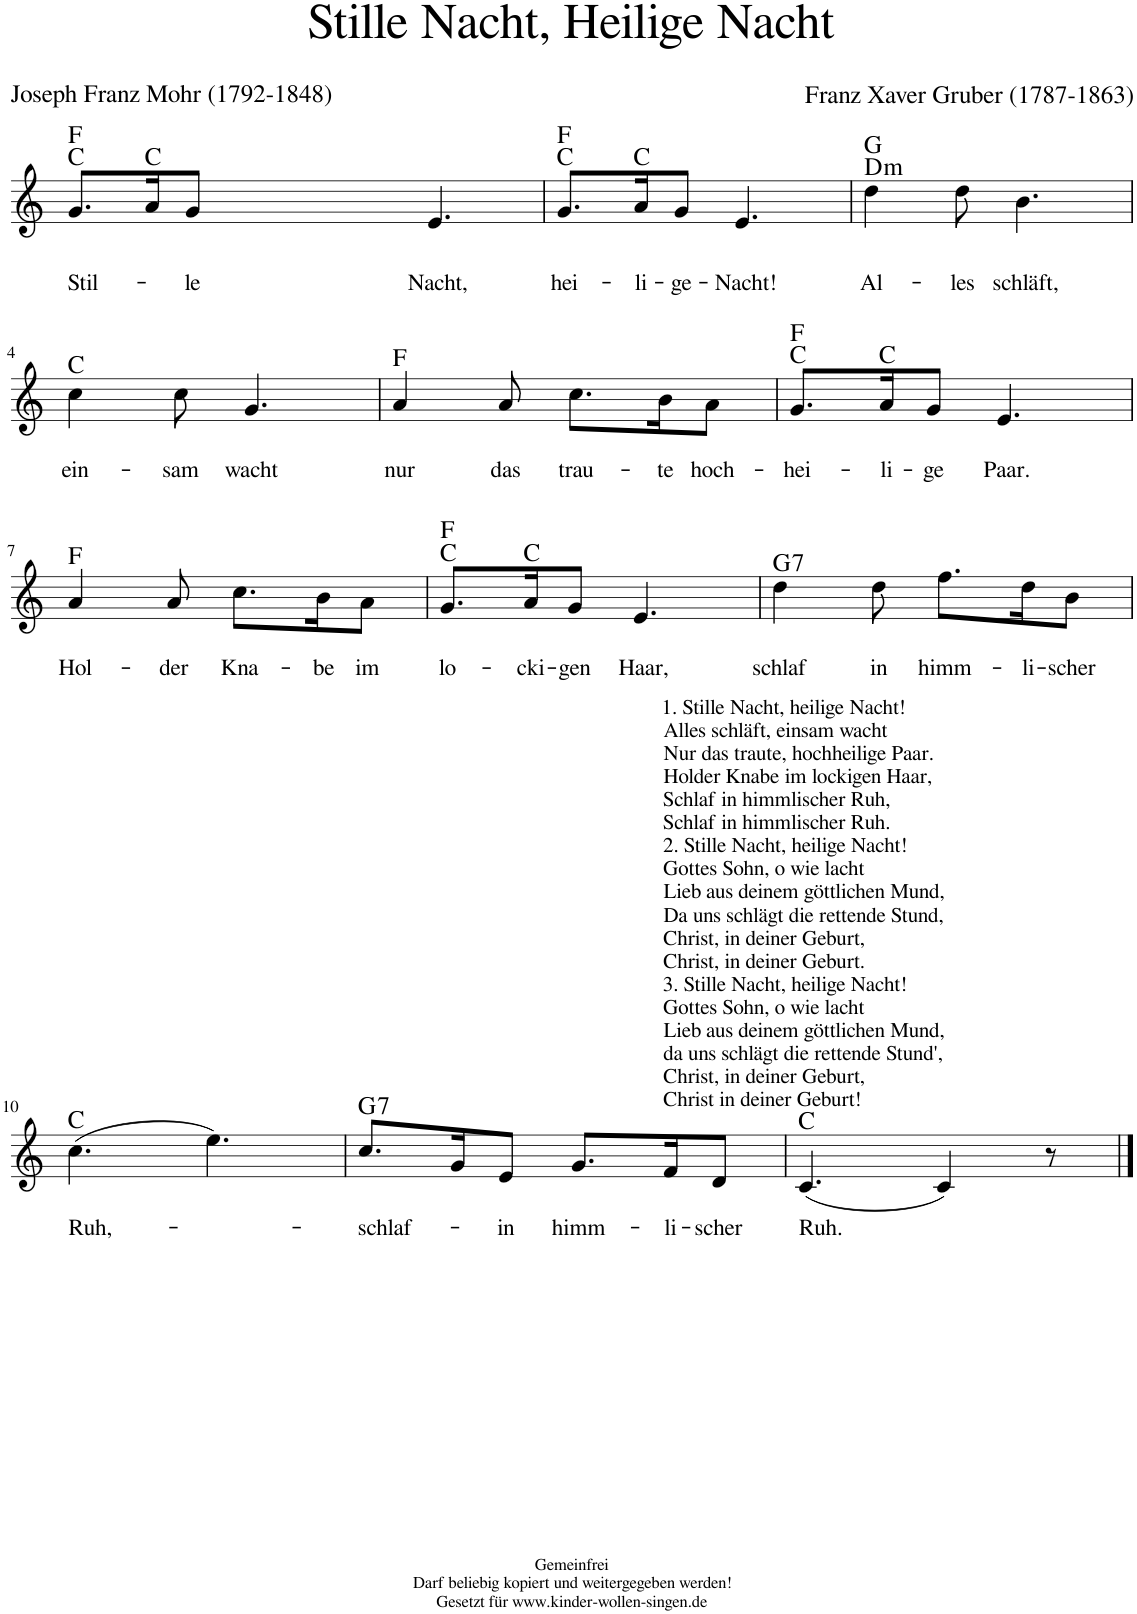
**kern	**text	**text	**harte
*part1	*part1	*part1	*part1
*staff1	*staff1	*staff1	*
*I"Voice	*	*	*
*clefG2	*	*	*
*k[]	*	*	*
=1	=1	=1	=1
!	!	!LO:LY:b	!
8.g/L	.	Stil-	C:maj F:maj
16a/K	.	.	C:maj
!	!	!LO:LY:b	!
8g/J	.	-le	.
!	!	!LO:LY:b	!
4.e/	.	Nacht,	.
=2	=2	=2	=2
!	!	!LO:LY:b	!
8.g/L	.	hei-	C:maj F:maj
!	!	!LO:LY:b	!
16a/K	.	-li-	C:maj
!	!	!LO:LY:b	!
8g/J	.	-ge-	.
!	!	!LO:LY:b	!
4.e/	.	-Nacht!	.
=3	=3	=3	=3
!	!	!LO:LY:b	!LO:H:n=1:kt=m
4dd\	.	Al-	D:min G:maj
!	!	!LO:LY:b	!
8dd\	.	-les	.
!	!	!LO:LY:b	!
4.b\	.	schläft,	.
!!LO:LB:g=z
=4	=4	=4	=4
!	!	!LO:LY:b	!
4cc\	.	ein-	C:maj
!	!	!LO:LY:b	!
8cc\	.	-sam	.
!	!	!LO:LY:b	!
4.g/	.	wacht	.
=5	=5	=5	=5
!	!	!LO:LY:b	!
4a/	.	nur	F:maj
!	!	!LO:LY:b	!
8a/	.	das	.
!	!	!LO:LY:b	!
8.cc\L	.	trau-	.
!	!	!LO:LY:b	!
16b\K	.	-te	.
!	!	!LO:LY:b	!
8a\J	.	hoch-	.
=6	=6	=6	=6
!	!	!LO:LY:b	!
8.g/L	.	-hei-	C:maj F:maj
!	!	!LO:LY:b	!
16a/K	.	-li-	C:maj
!	!	!LO:LY:b	!
8g/J	.	-ge	.
!	!	!LO:LY:b	!
4.e/	.	Paar.	.
!!LO:LB:g=z
=7	=7	=7	=7
!	!	!LO:LY:b	!
4a/	.	Hol-	F:maj
!	!	!LO:LY:b	!
8a/	.	-der	.
!	!	!LO:LY:b	!
8.cc\L	.	Kna-	.
!	!	!LO:LY:b	!
16b\K	.	-be	.
!	!	!LO:LY:b	!
8a\J	.	im	.
=8	=8	=8	=8
!	!	!LO:LY:b	!
8.g/L	.	lo-	C:maj F:maj
!	!	!LO:LY:b	!
16a/K	.	-cki-	C:maj
!	!	!LO:LY:b	!
8g/J	.	-gen	.
!	!	!LO:LY:b	!
4.e/	.	Haar,	.
=9	=9	=9	=9
!	!	!LO:LY:b	!LO:H:kt=7
4dd\	.	schlaf	G:7
!	!	!LO:LY:b	!
8dd\	.	in	.
!	!	!LO:LY:b	!
8.ff\L	.	himm-	.
!	!	!LO:LY:b	!
16dd\K	.	-li-	.
!	!	!LO:LY:b	!
8b\J	.	-scher	.
!!LO:LB:g=z
=10	=10	=10	=10
!	!	!LO:LY:b	!
(4.cc\	.	Ruh,-	C:maj
4.ee\)	.	.	.
=11	=11	=11	=11
!	!	!LO:LY:b	!LO:H:kt=7
8.cc/L	.	-schlaf-	G:7
16g/K	.	.	.
!	!	!LO:LY:b	!
8e/J	.	-in	.
!	!	!LO:LY:b	!
8.g/L	.	himm-	.
!LO:TX:a:t=1. Stille Nacht, heilige Nacht!	!	!	!
!LO:TX:a:t=Alles schläft, einsam wacht	!	!	!
!LO:TX:a:t=Nur das traute, hochheilige Paar.	!	!	!
!LO:TX:a:t=Holder Knabe im lockigen Haar,	!	!	!
!LO:TX:a:t=Schlaf in himmlischer Ruh,	!	!	!
!LO:TX:a:t=Schlaf in himmlischer Ruh.	!	!	!
!LO:TX:a:t=2. Stille Nacht, heilige Nacht!	!	!	!
!LO:TX:a:t=Gottes Sohn, o wie lacht	!	!	!
!LO:TX:a:t=Lieb aus deinem göttlichen Mund,	!	!	!
!LO:TX:a:t=Da uns schlägt die rettende Stund,	!	!	!
!LO:TX:a:t=Christ, in deiner Geburt,	!	!	!
!LO:TX:a:t=Christ, in deiner Geburt.	!	!	!
!LO:TX:a:t=3. Stille Nacht, heilige Nacht!	!	!	!
!LO:TX:a:t=Gottes Sohn, o wie lacht	!	!	!
!LO:TX:a:t=Lieb aus deinem göttlichen Mund,	!	!	!
!LO:TX:a:t=da uns schlägt die rettende Stund',	!	!	!
!LO:TX:a:t=Christ, in deiner Geburt,	!	!	!
!LO:TX:a:t=Christ in deiner Geburt!	!	!	!
!	!	!LO:LY:b	!
16f/K	.	-li-	.
!	!	!LO:LY:b	!
8d/J	.	-scher	.
=12	=12	=12	=12
!	!	!LO:LY:b	!
(4.c/	.	Ruh.-	C:maj
4c/)	.	.	.
8r	.	.	.
==	==	==	==
*-	*-	*-	*-
